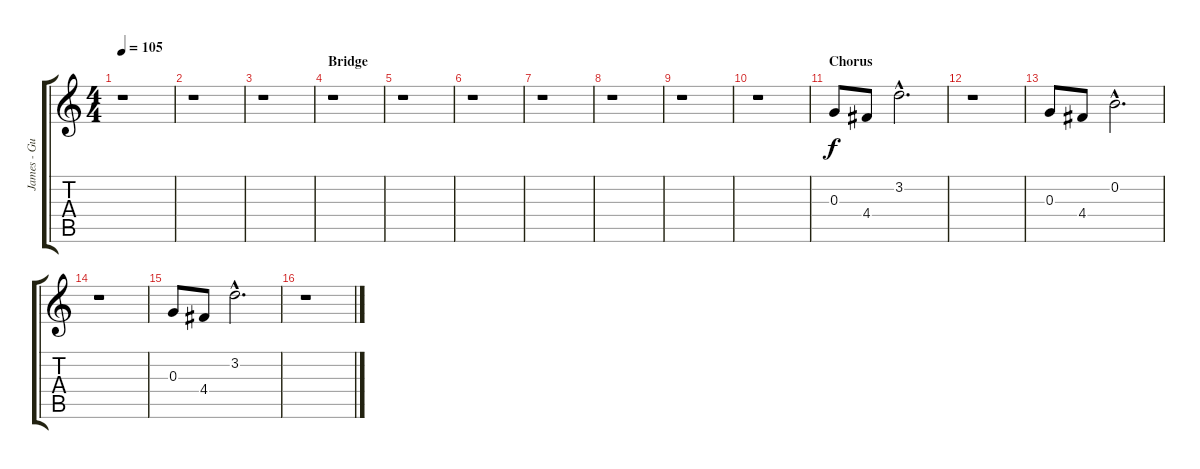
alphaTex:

\track ("James - Guitar 2" "James - Gu") {instrument electricguitarjazz}
\staff {score tabs}
\tuning (E4 B3 G3 D3 A2 E2) {hide}
\ts (4 4)
\tempo 105
\clef g2
\ks c
r.1{dy f} |
r.1 |
r.1 |
\section ("" "Bridge")
r.1 |
r.1 |
r.1 |
r.1 |
r.1 |
r.1 |
r.1 |
\section ("" "Chorus")
0.3.8 4.4.8 3.2{hac}.2{d} |
r.1 |
0.3.8 4.4.8 0.2{hac}.2{d} |
r.1 |
0.3.8 4.4.8 3.2{hac}.2{d} |
r.1
